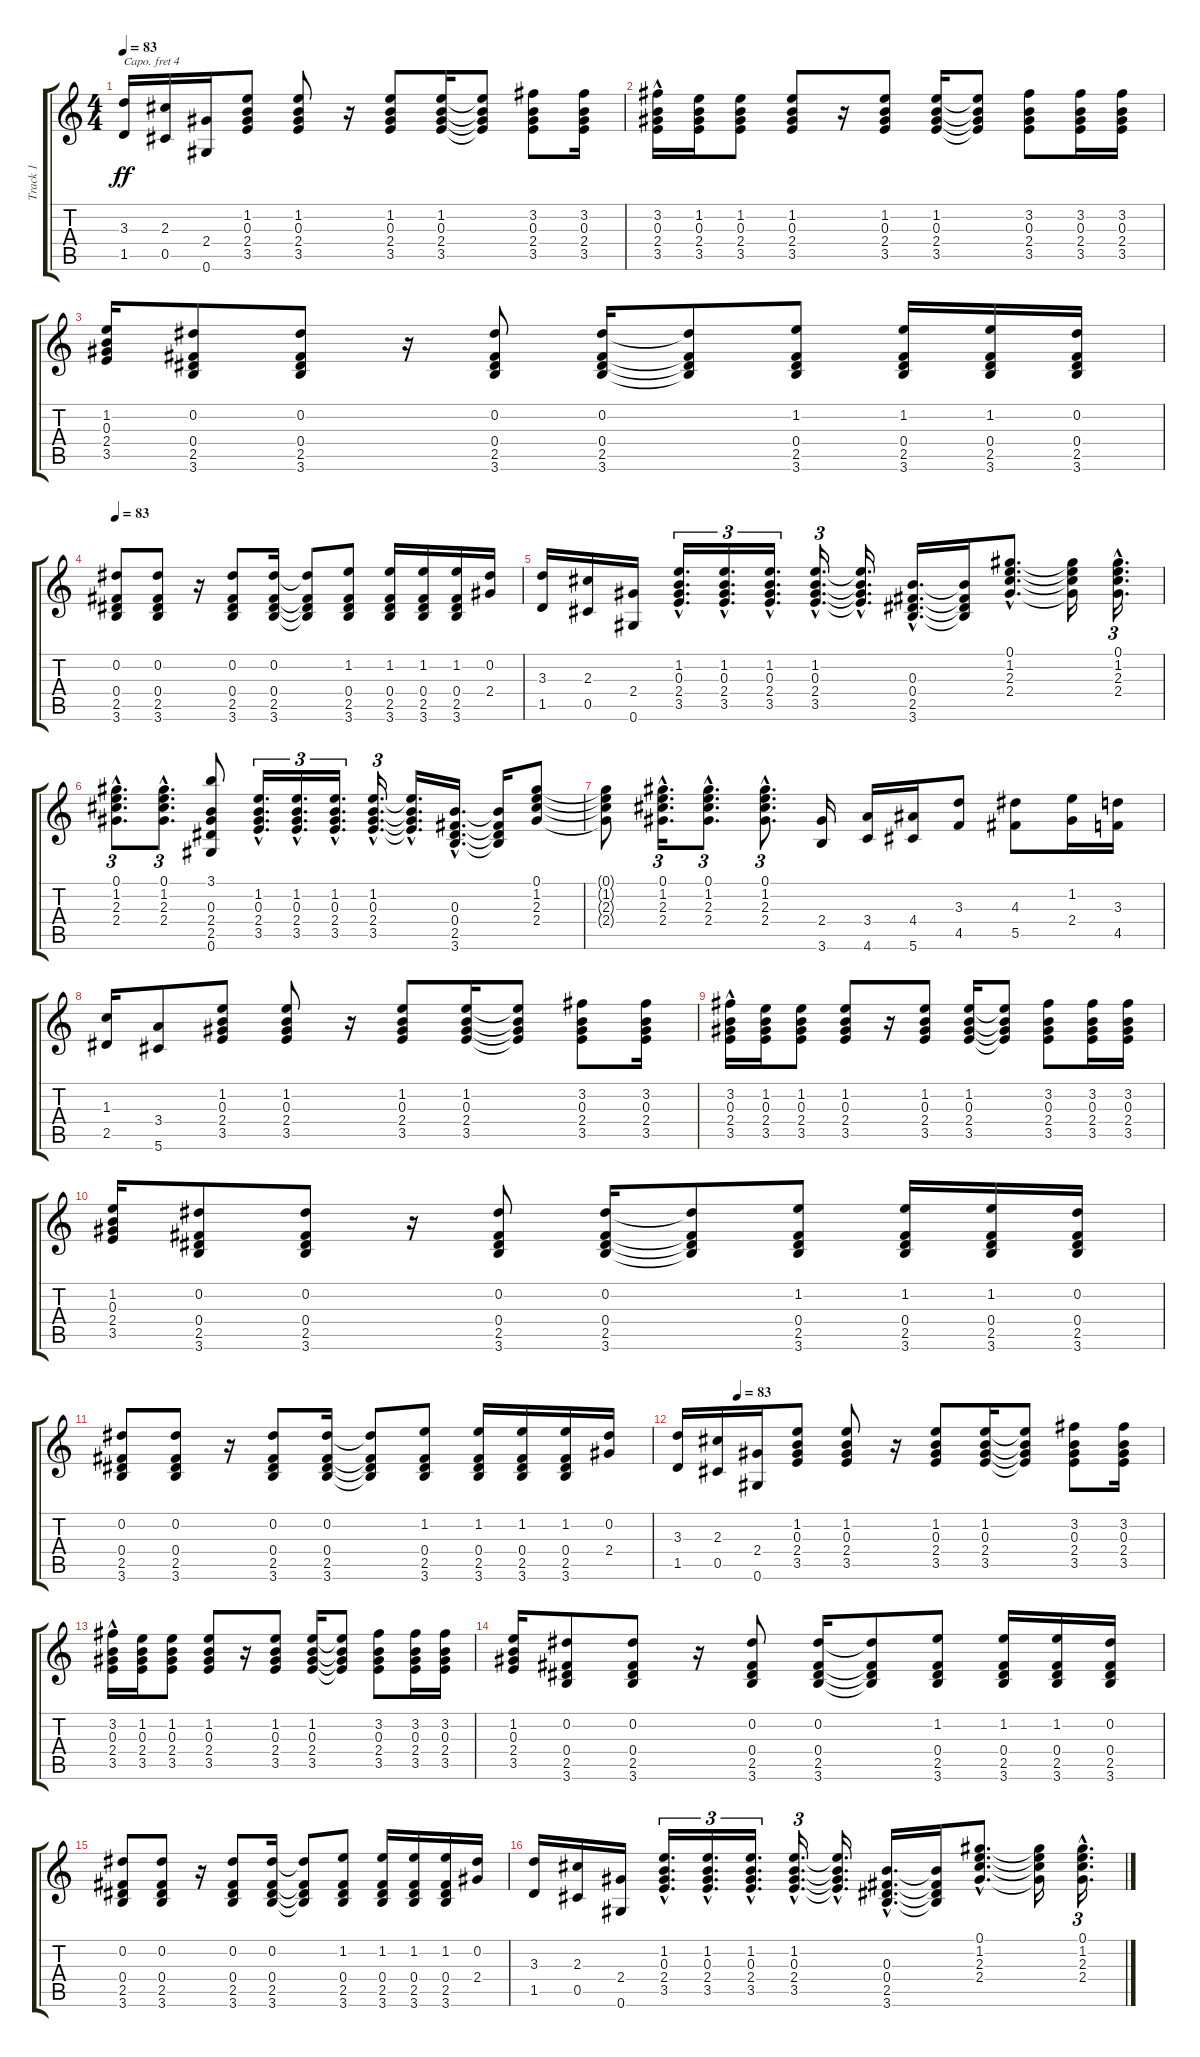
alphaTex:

\track ("Track 1" "Track 1") {instrument acousticguitarsteel}
\staff {score tabs}
\capo 4
\tuning (E4 B3 G3 D3 A2 E2) {hide}
\ts (4 4)
\tempo 83
\clef g2
\ks c
(3.3 1.5).16{dy ff} (2.3 0.5).16 (2.4 0.6).16 (1.2 0.3 2.4 3.5).8 (1.2 0.3 2.4 3.5).8 r.16 (1.2 0.3 2.4 3.5).8 (1.2 0.3 2.4 3.5).16 (1.2{t} 0.3{t} 2.4{t} 3.5{t}).8 (3.2 0.3 2.4 3.5).8 (3.2 0.3 2.4 3.5).16 |
(3.2{hac} 0.3 2.4 3.5).16 (1.2 0.3 2.4 3.5).16 (1.2 0.3 2.4 3.5).8 (1.2 0.3 2.4 3.5).8 r.16 (1.2 0.3 2.4 3.5).8 (1.2 0.3 2.4 3.5).16 (1.2{t} 0.3{t} 2.4{t} 3.5{t}).8 (3.2 0.3 2.4 3.5).8 (3.2 0.3 2.4 3.5).16 (3.2 0.3 2.4 3.5).16 |
(1.2 0.3 2.4 3.5).16 (0.2 0.4 2.5 3.6).8 (0.2 0.4 2.5 3.6).8 r.16 (0.2 0.4 2.5 3.6).8 (0.2 0.4 2.5 3.6).16 (0.2{t} 0.4{t} 2.5{t} 3.6{t}).8 (1.2 0.4 2.5 3.6).8 (1.2 0.4 2.5 3.6).16 (1.2 0.4 2.5 3.6).16 (0.2 0.4 2.5 3.6).16 |
\tempo 83
(0.2 0.4 2.5 3.6).8 (0.2 0.4 2.5 3.6).8 r.16 (0.2 0.4 2.5 3.6).8 (0.2 0.4 2.5 3.6).16 (0.2{t} 0.4{t} 2.5{t} 3.6{t}).8 (1.2 0.4 2.5 3.6).8 (1.2 0.4 2.5 3.6).16 (1.2 0.4 2.5 3.6).16 (1.2 0.4 2.5 3.6).16 (0.2 2.4).16 |
(3.3 1.5).16 (2.3 0.5).16 (2.4 0.6).16 (1.2{hac} 0.3{hac} 2.4{hac} 3.5{hac}).16{d tu (3 2)} (1.2{hac} 0.3{hac} 2.4{hac} 3.5{hac}).16{d tu (3 2)} (1.2{hac} 0.3{hac} 2.4{hac} 3.5{hac}).16{d tu (3 2)} (1.2 0.3{hac} 2.4{hac} 3.5{hac}).16{d tu (3 2)} (1.2{hac t} 0.3{hac t} 2.4{hac t} 3.5{hac t}).16{d} (0.3{hac} 0.4{hac} 2.5{hac} 3.6{hac}).16{d} (0.3{t} 0.4{t} 2.5{t} 3.6{t}).16 (0.1{hac} 1.2{hac} 2.3{hac} 2.4{hac}).8{d} (0.1{t} 1.2{t} 2.3{t} 2.4{t}).16 (0.1{hac} 1.2{hac} 2.3{hac} 2.4{hac}).16{d tu (3 2)} |
(0.1{hac} 1.2{hac} 2.3{hac} 2.4{hac}).8{d tu (3 2)} (0.1{hac} 1.2{hac} 2.3{hac} 2.4{hac}).8{d tu (3 2)} (3.1 0.3 2.4 2.5 0.6).8 (1.2{hac} 0.3{hac} 2.4{hac} 3.5{hac}).16{d tu (3 2)} (1.2{hac} 0.3{hac} 2.4{hac} 3.5{hac}).16{d tu (3 2)} (1.2{hac} 0.3{hac} 2.4{hac} 3.5{hac}).16{d tu (3 2)} (1.2{hac} 0.3{hac} 2.4{hac} 3.5{hac}).16{d tu (3 2)} (1.2{hac t} 0.3{hac t} 2.4{hac t} 3.5{hac t}).16{d} (0.3{hac} 0.4{hac} 2.5{hac} 3.6{hac}).16{d} (0.3{t} 0.4{t} 2.5{t} 3.6{t}).16 (0.1 1.2 2.3 2.4).8 |
(0.1{t} 1.2{t} 2.3{t} 2.4{t}).8 (0.1{hac} 1.2{hac} 2.3{hac} 2.4{hac}).16{d tu (3 2)} (0.1{hac} 1.2{hac} 2.3{hac} 2.4{hac}).8{d tu (3 2)} (0.1{hac} 1.2{hac} 2.3{hac} 2.4{hac}).8{d tu (3 2)} (2.4 3.6).16 (3.4 4.6).16 (4.4 5.6).16 (3.3 4.5).8 (4.3 5.5).8 (1.2 2.4).16 (3.3 4.5).16 |
(1.3 2.5).16 (3.4 5.6).8 (1.2 0.3 2.4 3.5).8 (1.2 0.3 2.4 3.5).8 r.16 (1.2 0.3 2.4 3.5).8 (1.2 0.3 2.4 3.5).16 (1.2{t} 0.3{t} 2.4{t} 3.5{t}).8 (3.2 0.3 2.4 3.5).8 (3.2 0.3 2.4 3.5).16 |
(3.2{hac} 0.3 2.4 3.5).16 (1.2 0.3 2.4 3.5).16 (1.2 0.3 2.4 3.5).8 (1.2 0.3 2.4 3.5).8 r.16 (1.2 0.3 2.4 3.5).8 (1.2 0.3 2.4 3.5).16 (1.2{t} 0.3{t} 2.4{t} 3.5{t}).8 (3.2 0.3 2.4 3.5).8 (3.2 0.3 2.4 3.5).16 (3.2 0.3 2.4 3.5).16 |
(1.2 0.3 2.4 3.5).16 (0.2 0.4 2.5 3.6).8 (0.2 0.4 2.5 3.6).8 r.16 (0.2 0.4 2.5 3.6).8 (0.2 0.4 2.5 3.6).16 (0.2{t} 0.4{t} 2.5{t} 3.6{t}).8 (1.2 0.4 2.5 3.6).8 (1.2 0.4 2.5 3.6).16 (1.2 0.4 2.5 3.6).16 (0.2 0.4 2.5 3.6).16 |
(0.2 0.4 2.5 3.6).8 (0.2 0.4 2.5 3.6).8 r.16 (0.2 0.4 2.5 3.6).8 (0.2 0.4 2.5 3.6).16 (0.2{t} 0.4{t} 2.5{t} 3.6{t}).8 (1.2 0.4 2.5 3.6).8 (1.2 0.4 2.5 3.6).16 (1.2 0.4 2.5 3.6).16 (1.2 0.4 2.5 3.6).16 (0.2 2.4).16 |
\tempo (83 0.125)
(3.3 1.5).16 (2.3 0.5).16 (2.4 0.6).16 (1.2 0.3 2.4 3.5).8 (1.2 0.3 2.4 3.5).8 r.16 (1.2 0.3 2.4 3.5).8 (1.2 0.3 2.4 3.5).16 (1.2{t} 0.3{t} 2.4{t} 3.5{t}).8 (3.2 0.3 2.4 3.5).8 (3.2 0.3 2.4 3.5).16 |
(3.2{hac} 0.3 2.4 3.5).16 (1.2 0.3 2.4 3.5).16 (1.2 0.3 2.4 3.5).8 (1.2 0.3 2.4 3.5).8 r.16 (1.2 0.3 2.4 3.5).8 (1.2 0.3 2.4 3.5).16 (1.2{t} 0.3{t} 2.4{t} 3.5{t}).8 (3.2 0.3 2.4 3.5).8 (3.2 0.3 2.4 3.5).16 (3.2 0.3 2.4 3.5).16 |
(1.2 0.3 2.4 3.5).16 (0.2 0.4 2.5 3.6).8 (0.2 0.4 2.5 3.6).8 r.16 (0.2 0.4 2.5 3.6).8 (0.2 0.4 2.5 3.6).16 (0.2{t} 0.4{t} 2.5{t} 3.6{t}).8 (1.2 0.4 2.5 3.6).8 (1.2 0.4 2.5 3.6).16 (1.2 0.4 2.5 3.6).16 (0.2 0.4 2.5 3.6).16 |
(0.2 0.4 2.5 3.6).8 (0.2 0.4 2.5 3.6).8 r.16 (0.2 0.4 2.5 3.6).8 (0.2 0.4 2.5 3.6).16 (0.2{t} 0.4{t} 2.5{t} 3.6{t}).8 (1.2 0.4 2.5 3.6).8 (1.2 0.4 2.5 3.6).16 (1.2 0.4 2.5 3.6).16 (1.2 0.4 2.5 3.6).16 (0.2 2.4).16 |
(3.3 1.5).16 (2.3 0.5).16 (2.4 0.6).16 (1.2{hac} 0.3{hac} 2.4{hac} 3.5{hac}).16{d tu (3 2)} (1.2{hac} 0.3{hac} 2.4{hac} 3.5{hac}).16{d tu (3 2)} (1.2{hac} 0.3{hac} 2.4{hac} 3.5{hac}).16{d tu (3 2)} (1.2 0.3{hac} 2.4{hac} 3.5{hac}).16{d tu (3 2)} (1.2{hac t} 0.3{hac t} 2.4{hac t} 3.5{hac t}).16{d} (0.3{hac} 0.4{hac} 2.5{hac} 3.6{hac}).16{d} (0.3{t} 0.4{t} 2.5{t} 3.6{t}).16 (0.1{hac} 1.2{hac} 2.3{hac} 2.4{hac}).8{d} (0.1{t} 1.2{t} 2.3{t} 2.4{t}).16 (0.1{hac} 1.2{hac} 2.3{hac} 2.4{hac}).16{d tu (3 2)}
